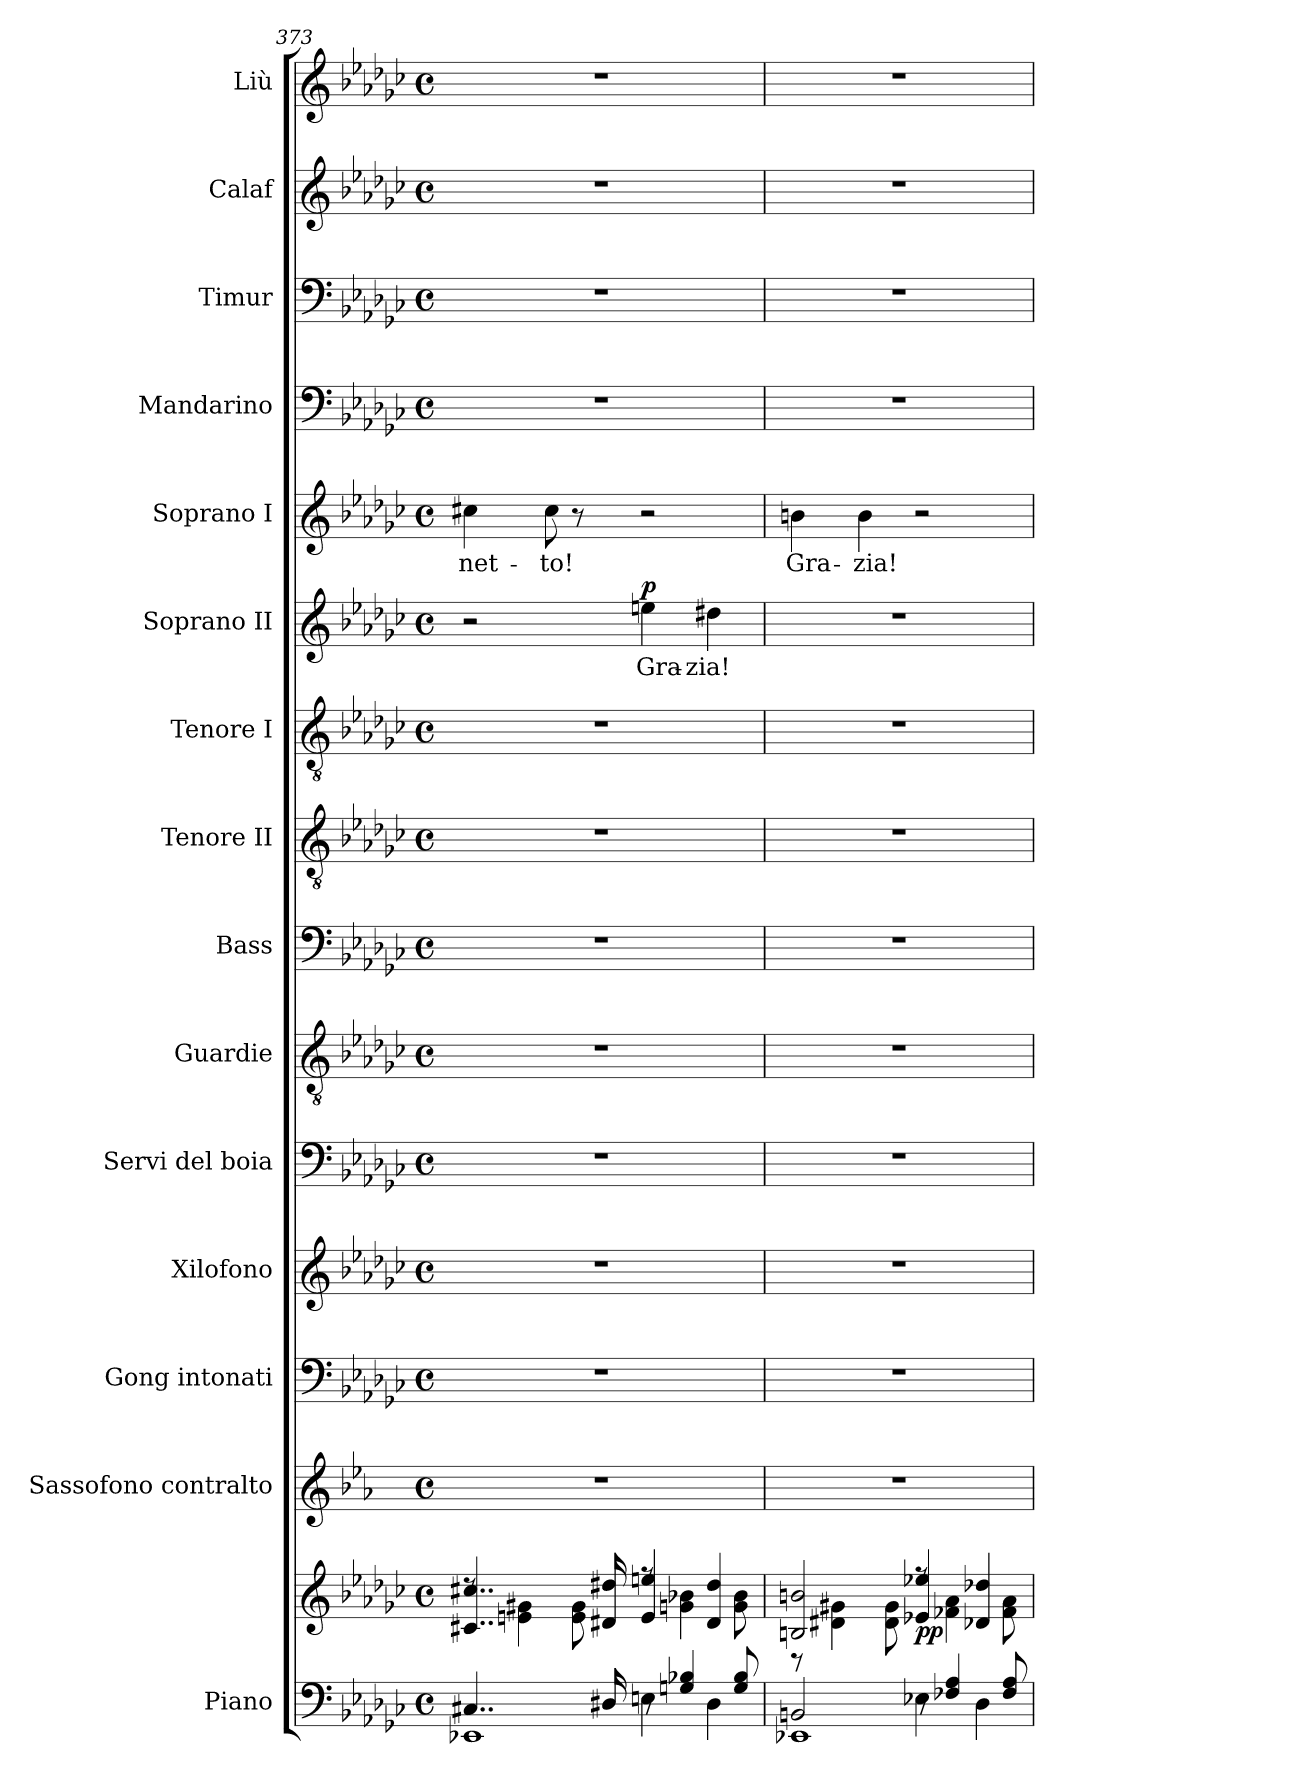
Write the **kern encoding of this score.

**kern	**kern	**dynam	**kern	**kern	**kern	**kern	**kern	**kern	**kern	**kern	**kern	**text	**dynam	**kern	**text	**kern	**kern	**kern	**kern
*part15	*part15	*part15	*part14	*part13	*part12	*part11	*part10	*part9	*part8	*part7	*part6	*part6	*part6	*part5	*part5	*part4	*part3	*part2	*part1
*staff16	*staff15	*staff15/16	*staff14	*staff13	*staff12	*staff11	*staff10	*staff9	*staff8	*staff7	*staff6	*staff6	*staff6	*staff5	*staff5	*staff4	*staff3	*staff2	*staff1
*I"Piano	*	*	*I"Sassofono contralto	*I"Gong intonati	*I"Xilofono	*I"Servi del boia	*I"Guardie	*I"Bass	*I"Tenore II	*I"Tenore I	*I"Soprano II	*	*	*I"Soprano I	*	*I"Mandarino	*I"Timur	*I"Calaf	*I"Liù
*I'Pno.	*	*	*	*I'Gong int.	*I'Xil.	*I'Ser.B.	*I'G.	*I'B.	*I'T. II	*I'T. I	*I'S. II	*	*	*I'S. I	*	*I'M.	*I'T.	*I'C.	*I'L.
*clefF4	*clefG2	*	*clefG2	*clefF4	*clefG2	*clefF4	*clefGv2	*clefF4	*clefGv2	*clefGv2	*clefG2	*	*	*clefG2	*	*clefF4	*clefF4	*clefG2	*clefG2
*	*	*	*ITrd5c9	*	*ITrd-7c-12	*	*	*	*	*	*	*	*	*	*	*	*	*	*
*k[b-e-a-d-g-c-]	*k[b-e-a-d-g-c-]	*	*k[b-e-a-d-g-c-]	*k[b-e-a-d-g-c-]	*k[b-e-a-d-g-c-]	*k[b-e-a-d-g-c-]	*k[b-e-a-d-g-c-]	*k[b-e-a-d-g-c-]	*k[b-e-a-d-g-c-]	*k[b-e-a-d-g-c-]	*k[b-e-a-d-g-c-]	*	*	*k[b-e-a-d-g-c-]	*	*k[b-e-a-d-g-c-]	*k[b-e-a-d-g-c-]	*k[b-e-a-d-g-c-]	*k[b-e-a-d-g-c-]
*M4/4	*M4/4	*	*M4/4	*M4/4	*M4/4	*M4/4	*M4/4	*M4/4	*M4/4	*M4/4	*M4/4	*	*	*M4/4	*	*M4/4	*M4/4	*M4/4	*M4/4
*met(c)	*met(c)	*	*met(c)	*met(c)	*met(c)	*met(c)	*met(c)	*met(c)	*met(c)	*met(c)	*met(c)	*	*	*met(c)	*	*met(c)	*met(c)	*met(c)	*met(c)
=373	=373	=373	=373	=373	=373	=373	=373	=373	=373	=373	=373	=373	=373	=373	=373	=373	=373	=373	=373
*^	*^	*	*	*	*	*	*	*	*	*	*	*	*	*	*	*	*	*	*
*	*^	*	*	*	*	*	*	*	*	*	*	*	*	*	*	*	*	*	*	*	*
!	!	!	!	!	!	!	!	!	!	!	!	!	!	!	!	!	!	!LO:LY:b	!	!	!	!
4..C#X/	1EE-X	2ryy	4..c#X/ 4..cc#X/	8rdd	.	1r	1r	1r	1r	1r	1r	1r	1r	2r	.	.	4cc#X\	-net-	1r	1r	1r	1r
.	.	.	.	4en\ 4g#X\	.	.	.	.	.	.	.	.	.	.	.	.	.	.	.	.	.	.
!	!	!	!	!	!	!	!	!	!	!	!	!	!	!	!	!	!	!LO:LY:b	!	!	!	!
.	.	.	.	.	.	.	.	.	.	.	.	.	.	.	.	.	8cc#\	-to!	.	.	.	.
.	.	.	.	8e\ 8g#\	.	.	.	.	.	.	.	.	.	.	.	.	8r	.	.	.	.	.
16D#X/	.	.	16d#X/ 16dd#X/	.	.	.	.	.	.	.	.	.	.	.	.	.	.	.	.	.	.	.
!	!	!	!	!	!	!	!	!	!	!	!	!	!	!	!LO:LY:b	!LO:DY:b	!	!	!	!	!	!
8r	.	4En\	4e/ 4een/	8rff	.	.	.	.	.	.	.	.	.	4een\	Gra-	p	2r	.	.	.	.	.
4Gn/ 4B-X/	.	.	.	4gn\ 4b-X\	.	.	.	.	.	.	.	.	.	.	.	.	.	.	.	.	.	.
!	!	!	!	!	!	!	!	!	!	!	!	!	!	!	!LO:LY:b	!	!	!	!	!	!	!
.	.	4D#\	4d#/ 4dd#/	.	.	.	.	.	.	.	.	.	.	4dd#X\	-zia!	.	.	.	.	.	.	.
8G/ 8B-/	.	.	.	8g\ 8b-\	.	.	.	.	.	.	.	.	.	.	.	.	.	.	.	.	.	.
!!LO:LB:g=z
=374	=374	=374	=374	=374	=374	=374	=374	=374	=374	=374	=374	=374	=374	=374	=374	=374	=374	=374	=374	=374	=374	=374
!	!	!	!	!	!	!	!	!	!	!	!	!	!	!	!	!	!	!LO:LY:b	!	!	!	!
2BBn/	1EE-X	2ryy	2Bn/ 2bn/	8r	.	1r	1r	1r	1r	1r	1r	1r	1r	1r	.	.	4bn\	Gra-	1r	1r	1r	1r
.	.	.	.	4d#X\ 4g#X\	.	.	.	.	.	.	.	.	.	.	.	.	.	.	.	.	.	.
!	!	!	!	!	!	!	!	!	!	!	!	!	!	!	!	!	!	!LO:LY:b	!	!	!	!
.	.	.	.	.	.	.	.	.	.	.	.	.	.	.	.	.	4b\	-zia!	.	.	.	.
.	.	.	.	8d#\ 8g#\	.	.	.	.	.	.	.	.	.	.	.	.	.	.	.	.	.	.
!	!	!	!	!	!LO:DY:b	!	!	!	!	!	!	!	!	!	!	!	!	!	!	!	!	!
8r	.	4E-X\	4e-X/ 4ee-X/	8rff	pp	.	.	.	.	.	.	.	.	.	.	.	2r	.	.	.	.	.
4F-X/ 4A-/	.	.	.	4f-X\ 4a-\	.	.	.	.	.	.	.	.	.	.	.	.	.	.	.	.	.	.
.	.	4D-\	4d-X/ 4dd-X/	.	.	.	.	.	.	.	.	.	.	.	.	.	.	.	.	.	.	.
8F-/ 8A-/	.	.	.	8f-\ 8a-\	.	.	.	.	.	.	.	.	.	.	.	.	.	.	.	.	.	.
*v	*v	*v	*	*	*	*	*	*	*	*	*	*	*	*	*	*	*	*	*	*	*	*
*	*v	*v	*	*	*	*	*	*	*	*	*	*	*	*	*	*	*	*	*	*
=	=	=	=	=	=	=	=	=	=	=	=	=	=	=	=	=	=	=	=
*-	*-	*-	*-	*-	*-	*-	*-	*-	*-	*-	*-	*-	*-	*-	*-	*-	*-	*-	*-
